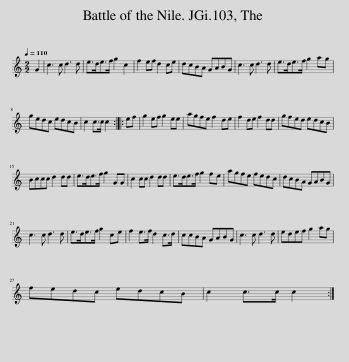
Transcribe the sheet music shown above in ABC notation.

X:1
L:1/8
Q:1/4=110
M:2/2
I:linebreak $
K:C
V:1 treble
V:1
 G2 | c3 c d3 d | e>de>f g2 c2 | f2 ef d2 ce | dcBA GABG | %5
 c3 c d3 d | e>de>f g2 ag |$ gedc edcB | c2 c>c c2 :: ef | %10
 g2 ef g2 ee | agfe f2 de | f2 de f2 dd | gfed edcB |$ Bccc d2 dd | %15
 e>de>f g2 GG | c2 cc d2 dd | e>de>f g2 fe | agfe fedc | dcBA GABG |$ %20
 c3 c d3 d | e>de>f g2 ce | f2 e>f d2 c>d | ccBA GABG | c3 c d3 d | %25
 edef g2 ag |$ fedc edcB | c2 c>c c2 :| %28
